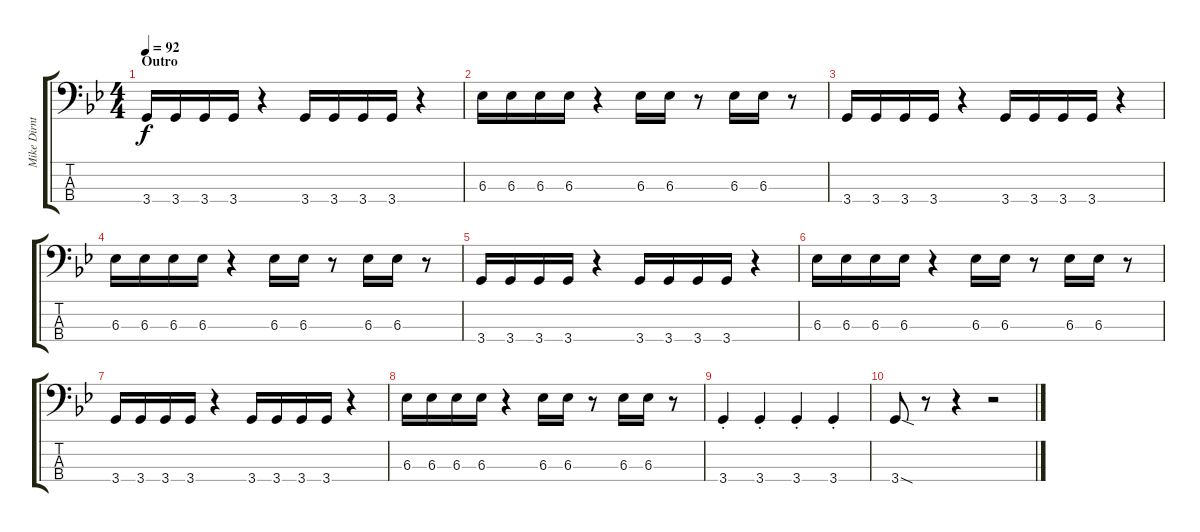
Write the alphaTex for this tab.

\track ("Mike Dirnt - Bass" "Mike Dirnt") {instrument electricbassfinger}
\staff {score tabs}
\tuning (G2 D2 A1 E1) {hide}
\ts (4 4)
\section ("" "Outro")
\tempo 92
\clef f4
\ks gminor
3.4.16{dy f} 3.4.16 3.4.16 3.4.16 r.4 3.4.16 3.4.16 3.4.16 3.4.16 r.4 |
6.3.16 6.3.16 6.3.16 6.3.16 r.4 6.3.16 6.3.16 r.8 6.3.16 6.3.16 r.8 |
3.4.16 3.4.16 3.4.16 3.4.16 r.4 3.4.16 3.4.16 3.4.16 3.4.16 r.4 |
6.3.16 6.3.16 6.3.16 6.3.16 r.4 6.3.16 6.3.16 r.8 6.3.16 6.3.16 r.8 |
3.4.16 3.4.16 3.4.16 3.4.16 r.4 3.4.16 3.4.16 3.4.16 3.4.16 r.4 |
6.3.16 6.3.16 6.3.16 6.3.16 r.4 6.3.16 6.3.16 r.8 6.3.16 6.3.16 r.8 |
3.4.16 3.4.16 3.4.16 3.4.16 r.4 3.4.16 3.4.16 3.4.16 3.4.16 r.4 |
6.3.16 6.3.16 6.3.16 6.3.16 r.4 6.3.16 6.3.16 r.8 6.3.16 6.3.16 r.8 |
3.4{st}.4 3.4{st}.4 3.4{st}.4 3.4{st}.4 |
3.4{sod}.8 r.8 r.4 r.2
